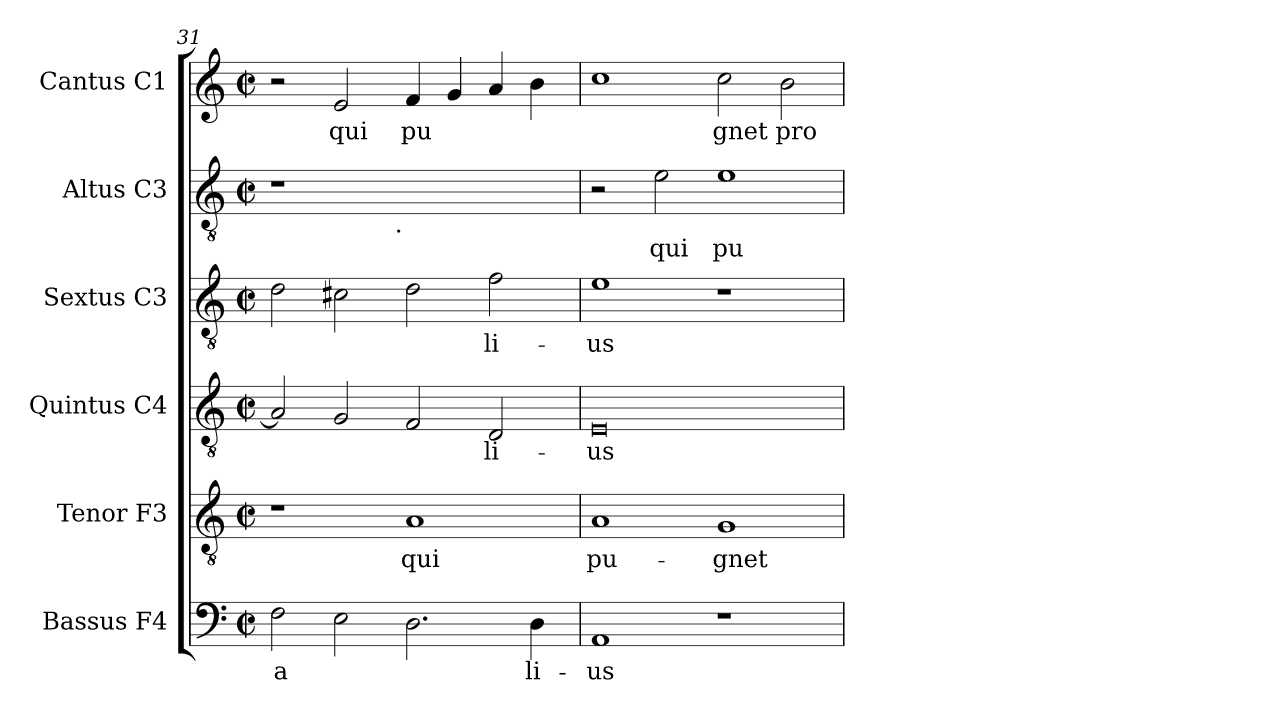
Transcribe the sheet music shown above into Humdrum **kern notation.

**kern	**text	**kern	**text	**kern	**text	**kern	**text	**kern	**text	**kern	**text
*part6	*part6	*part5	*part5	*part4	*part4	*part3	*part3	*part2	*part2	*part1	*part1
*staff6	*staff6	*staff5	*staff5	*staff4	*staff4	*staff3	*staff3	*staff2	*staff2	*staff1	*staff1
*I"Bassus  F4	*	*I"Tenor  F3	*	*I"Quintus  C4	*	*I"Sextus  C3	*	*I"Altus  C3	*	*I"Cantus  C1	*
*clefF4	*	*clefGv2	*	*clefGv2	*	*clefGv2	*	*clefGv2	*	*clefG2	*
*k[]	*	*k[]	*	*k[]	*	*k[]	*	*k[]	*	*k[]	*
*C:	*	*C:	*	*C:	*	*C:	*	*C:	*	*C:	*
*M2/2	*	*M2/2	*	*M2/2	*	*M2/2	*	*M2/2	*	*M2/2	*
*met(c|)	*	*met(c|)	*	*met(c|)	*	*met(c|)	*	*met(c|)	*	*met(c|)	*
=31	=31	=31	=31	=31	=31	=31	=31	=31	=31	=31	=31
!	!LO:LY:b:cj	!	!	!	!LO:LY:b:cj	!	!LO:LY:b:cj	!	!	!	!
*	*	*	*	*	*	*	*	*^	*	*	*
2F\	a-	1r	.	2A/]	--	2d\	--	1r	2ryy	.	2r	.
!	!LO:LY:b:cj	!	!	!	!LO:LY:b:cj	!	!LO:LY:b:cj	!	!	!	!	!LO:LY:b:cj
2E\	--	.	.	2G/	--	2c#X\	--	.	4...ryy	.	2e/	qui
!	!	!	!	!	!	!	!	!	!LO:TX:b:t=.	!	!	!
.	.	.	.	.	.	.	.	.	1ryy	.	.	.
!	!LO:LY:b:cj	!	!LO:LY:b:cj	!	!LO:LY:b:cj	!	!LO:LY:b:cj	!	!	!	!	!LO:LY:b:cj
2.D\	--	1A	qui	2F/	--	2d\	--	1ryy	.	.	4f/	pu-
!	!	!	!	!	!	!	!	!	!	!	!	!LO:LY:b:cj
.	.	.	.	.	.	.	.	.	.	.	4g/	--
!	!	!	!	!	!LO:LY:b:cj	!	!LO:LY:b:cj	!	!	!	!	!LO:LY:b:cj
.	.	.	.	2D/	-li-	2f\	-li-	.	.	.	4a/	--
!	!LO:LY:b:cj	!	!	!	!	!	!	!	!	!	!	!LO:LY:b:cj
4D\	-li-	.	.	.	.	.	.	.	.	.	4b\	--
.	.	.	.	.	.	.	.	.	32ryy	.	.	.
=32	=32	=32	=32	=32	=32	=32	=32	=32	=32	=32	=32	=32
!	!LO:LY:b:cj	!	!LO:LY:b:cj	!	!LO:LY:b:cj	!	!LO:LY:b:cj	!	!	!	!	!LO:LY:b:cj
*	*	*	*	*	*	*	*	*v	*v	*	*	*
1AA	-us	1A	pu-	0E	-us	1e	-us	2r	.	1cc	--
!	!	!	!	!	!	!	!	!	!LO:LY:b:cj	!	!
.	.	.	.	.	.	.	.	2e\	qui	.	.
!	!	!	!LO:LY:b:cj	!	!	!	!	!	!LO:LY:b:cj	!	!LO:LY:b:cj
1r	.	1G	-gnet	.	.	1r	.	1e	pu-	2cc\	-gnet
!	!	!	!	!	!	!	!	!	!	!	!LO:LY:b:cj
.	.	.	.	.	.	.	.	.	.	2b\	pro
=	=	=	=	=	=	=	=	=	=	=	=
*-	*-	*-	*-	*-	*-	*-	*-	*-	*-	*-	*-
